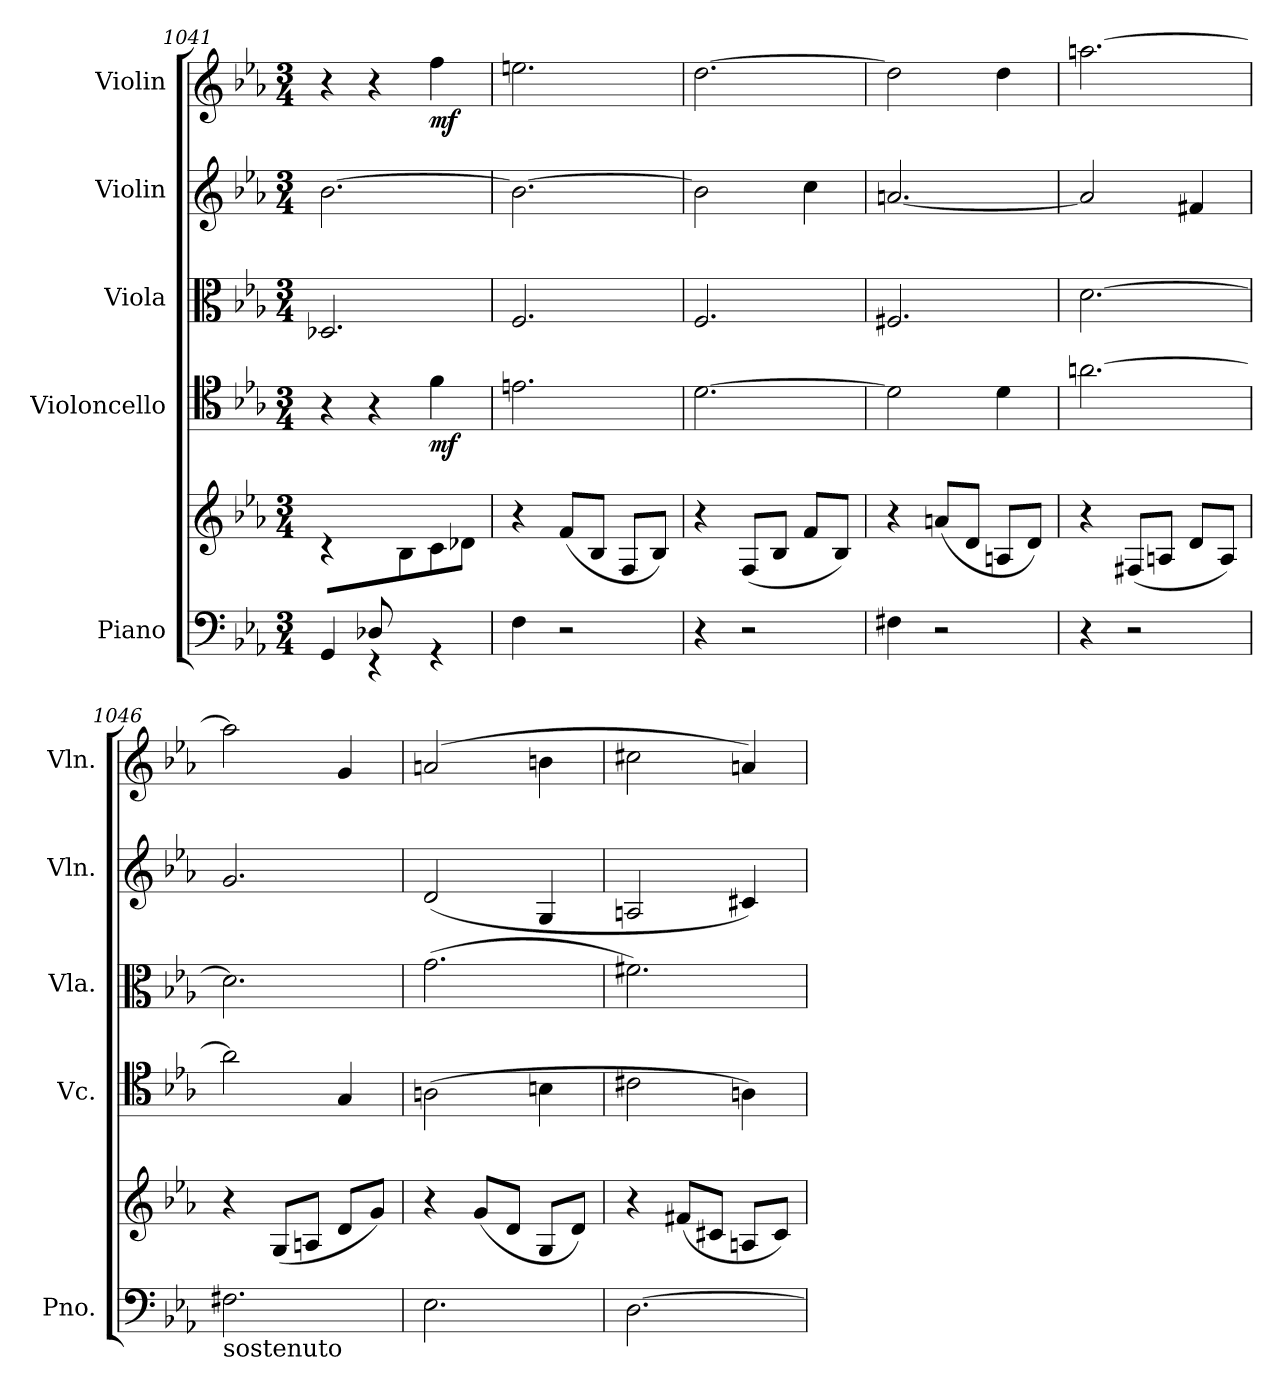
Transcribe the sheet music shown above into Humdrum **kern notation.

**kern	**kern	**kern	**dynam	**kern	**kern	**kern	**dynam
*part5	*part5	*part4	*part4	*part3	*part2	*part1	*part1
*staff6	*staff5	*staff4	*staff4	*staff3	*staff2	*staff1	*staff1
*I"Piano	*	*I"Violoncello	*	*I"Viola	*I"Violin	*I"Violin	*
*I'Pno.	*	*I'Vc.	*	*I'Vla.	*I'Vln.	*I'Vln.	*
*clefF4	*clefG2	*clefC4	*	*clefC3	*clefG2	*clefG2	*
*k[b-e-a-]	*k[b-e-a-]	*k[b-e-a-]	*	*k[b-e-a-]	*k[b-e-a-]	*k[b-e-a-]	*
*M3/4	*M3/4	*M3/4	*	*M3/4	*M3/4	*M3/4	*
=1041	=1041	=1041	=1041	=1041	=1041	=1041	=1041
*^	*	*	*	*	*	*	*
4ryy	4GG/	4r	4r	.	2.D-X/	[2.b-\	4r	.
(8D-X/L	4rEE	8ryy	4r	.	.	.	4r	.
4.ryy	.	8B-\	.	.	.	.	.	.
!	!	!	!	!LO:DY:b	!	!	!	!LO:DY:b
.	4rGG	8c\	4f\	mf	.	.	4ff\	mf
.	.	8d-X\J)	.	.	.	.	.	.
*v	*v	*	*	*	*	*	*	*
=1042	=1042	=1042	=1042	=1042	=1042	=1042	=1042
4F\	4r	2.en\	.	2.F/	2.b-\_	2.een\	.
2r	(8f/L	.	.	.	.	.	.
.	8B-/J	.	.	.	.	.	.
.	8F/L	.	.	.	.	.	.
.	8B-/J)	.	.	.	.	.	.
=1043	=1043	=1043	=1043	=1043	=1043	=1043	=1043
4r	4r	[2.d\	.	2.F/	2b-\]	[2.dd\	.
2r	(8F/L	.	.	.	.	.	.
.	8B-/J	.	.	.	.	.	.
.	8f/L	.	.	.	4cc\	.	.
.	8B-/J)	.	.	.	.	.	.
=1044	=1044	=1044	=1044	=1044	=1044	=1044	=1044
4F#X\	4r	2d\]	.	2.F#X/	[2.an/	2dd\]	.
2r	(8an/L	.	.	.	.	.	.
.	8d/J	.	.	.	.	.	.
.	8An/L	4d\	.	.	.	4dd\	.
.	8d/J)	.	.	.	.	.	.
=1045	=1045	=1045	=1045	=1045	=1045	=1045	=1045
4r	4r	[2.an\	.	[2.d\	2a/]	[2.aan\	.
2r	(8F#X/L	.	.	.	.	.	.
.	8An/J	.	.	.	.	.	.
.	8d/L	.	.	.	4f#X/	.	.
.	8A/J)	.	.	.	.	.	.
!!LO:LB:g=z
=1046	=1046	=1046	=1046	=1046	=1046	=1046	=1046
!LO:TX:b:t=sostenuto	!	!	!	!	!	!	!
2.F#X\	4r	2a\]	.	2.d\]	2.g/	2aa\]	.
.	(8G/L	.	.	.	.	.	.
.	8An/J	.	.	.	.	.	.
.	8d/L	4G/	.	.	.	4g/	.
.	8g/J)	.	.	.	.	.	.
=1047	=1047	=1047	=1047	=1047	=1047	=1047	=1047
2.E-\	4r	(2An\	.	(2.g\	(2d/	(2an/	.
.	(8g/L	.	.	.	.	.	.
.	8d/J	.	.	.	.	.	.
.	8G/L	4Bn\	.	.	4G/	4bn\	.
.	8d/J)	.	.	.	.	.	.
=1048	=1048	=1048	=1048	=1048	=1048	=1048	=1048
[2.D\	4r	2c#X\	.	2.f#X\)	2An/	2cc#X\	.
.	(8f#X/L	.	.	.	.	.	.
.	8c#X/J	.	.	.	.	.	.
.	8An/L	4An\)	.	.	4c#X/)	4an/)	.
.	8c#/J)	.	.	.	.	.	.
=	=	=	=	=	=	=	=
*-	*-	*-	*-	*-	*-	*-	*-
